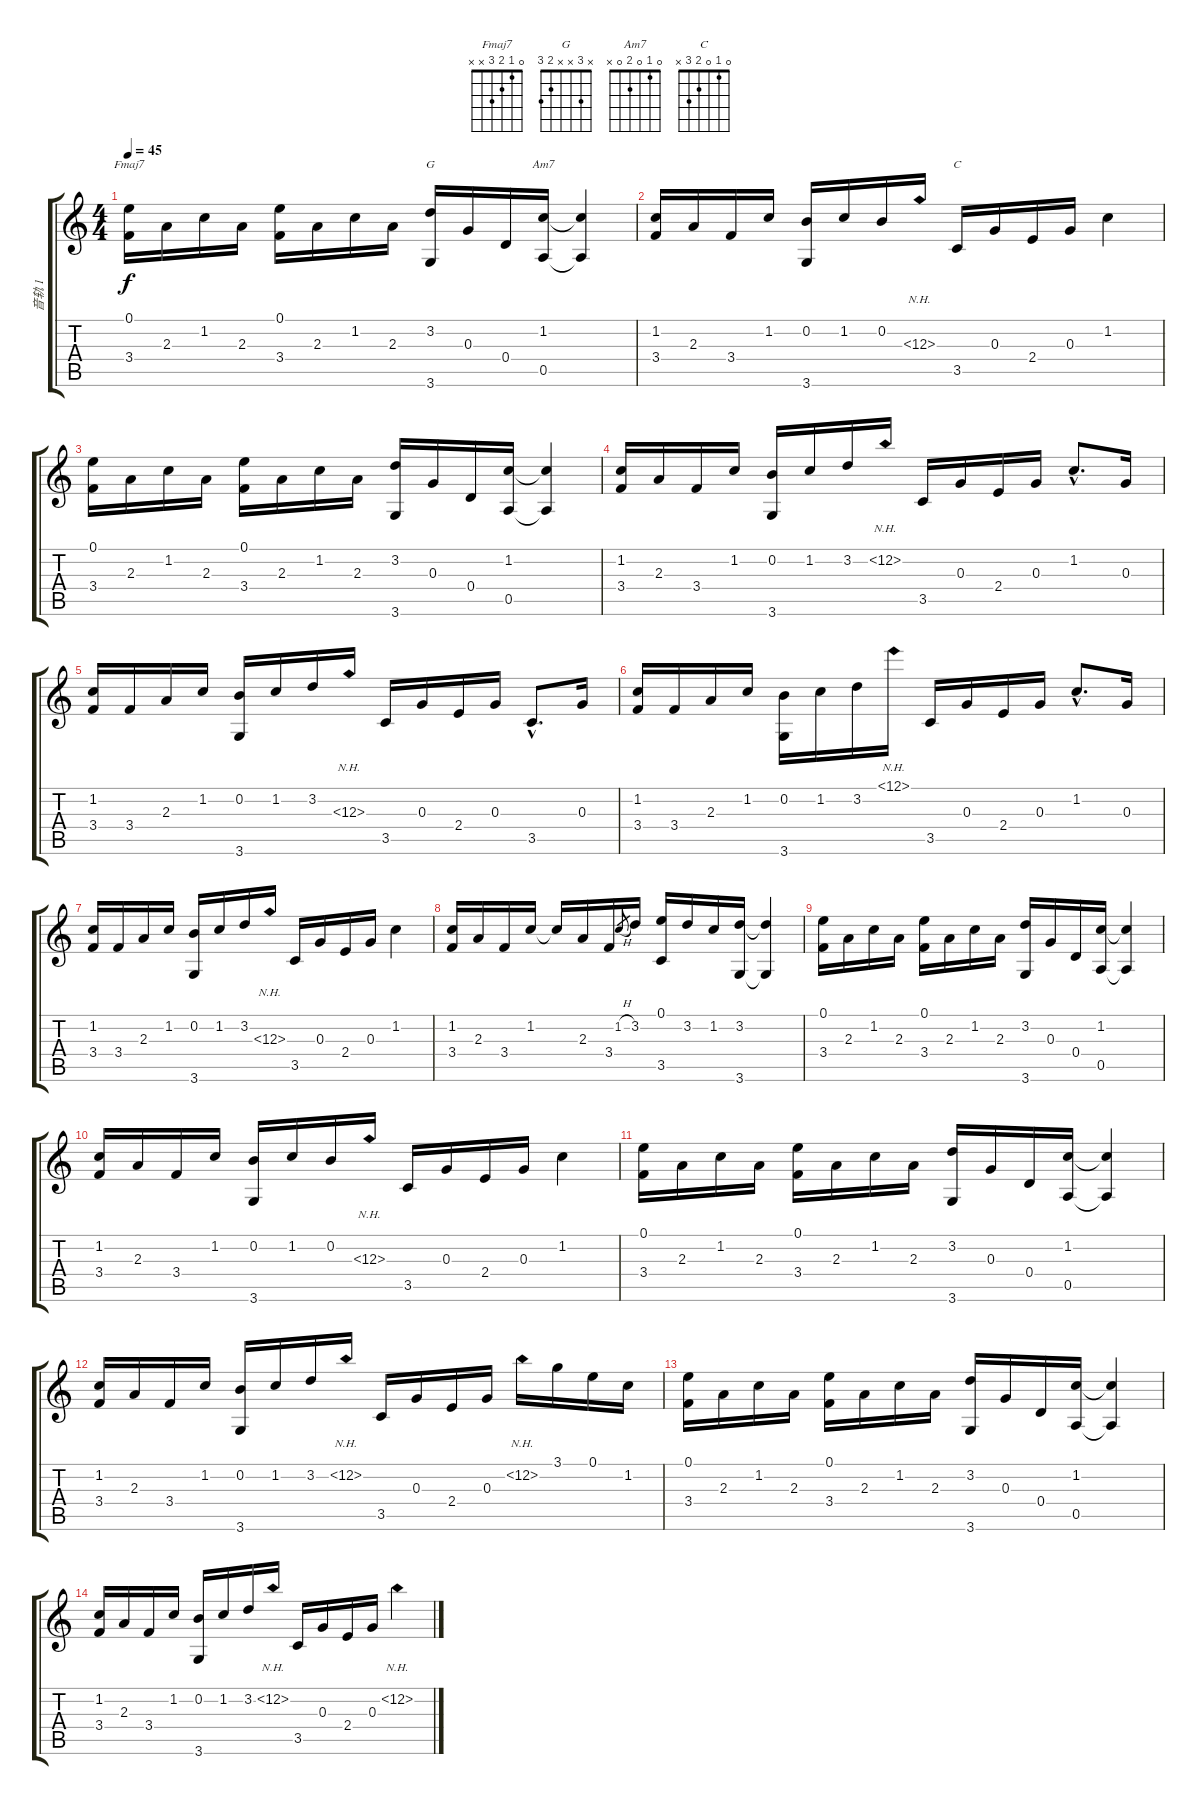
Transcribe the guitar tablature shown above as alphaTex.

\track ("音轨 1" "音轨 1") {instrument acousticguitarnylon}
\staff {score tabs}
\tuning (E4 B3 G3 D3 A2 E2) {hide}
\chord ("Fmaj7" 0 1 2 3 x x)
\chord ("G" x 3 x x 2 3)
\chord ("Am7" 0 1 0 2 0 x)
\chord ("C" 0 1 0 2 3 x)
\ts (4 4)
\tempo 45
\clef g2
\ks c
(0.1 3.4).16{ch "Fmaj7" dy f instrument acousticguitarnylon} 2.3.16 1.2.16 2.3.16 (0.1 3.4).16 2.3.16 1.2.16 2.3.16 (3.2 3.6).16{ch "G"} 0.3.16 0.4.16 (1.2 0.5).16{ch "Am7"} (1.2{t} 0.5{t}).4 |
(1.2 3.4).16 2.3.16 3.4.16 1.2.16 (0.2 3.6).16 1.2.16 0.2.16 0.3{nh}.16 3.5.16{ch "C"} 0.3.16 2.4.16 0.3.16 1.2.4 |
(0.1 3.4).16 2.3.16 1.2.16 2.3.16 (0.1 3.4).16 2.3.16 1.2.16 2.3.16 (3.2 3.6).16 0.3.16 0.4.16 (1.2 0.5).16 (1.2{t} 0.5{t}).4 |
(1.2 3.4).16 2.3.16 3.4.16 1.2.16 (0.2 3.6).16 1.2.16 3.2.16 1.2{nh}.16 3.5.16 0.3.16 2.4.16 0.3.16 1.2{hac}.8{d} 0.3.16 |
(1.2 3.4).16 3.4.16 2.3.16 1.2.16 (0.2 3.6).16 1.2.16 3.2.16 0.3{nh}.16 3.5.16 0.3.16 2.4.16 0.3.16 3.5{hac}.8{d} 0.3.16 |
(1.2 3.4).16 3.4.16 2.3.16 1.2.16 (0.2 3.6).16 1.2.16 3.2.16 0.1{nh}.16 3.5.16 0.3.16 2.4.16 0.3.16 1.2{hac}.8{d} 0.3.16 |
(1.2 3.4).16 3.4.16 2.3.16 1.2.16 (0.2 3.6).16 1.2.16 3.2.16 0.3{nh}.16 3.5.16 0.3.16 2.4.16 0.3.16 1.2.4 |
(1.2 3.4).16 2.3.16 3.4.16 1.2.16 1.2{t}.16 2.3.16 3.4.16 1.2{h}.8{gr} 3.2.16 (0.1 3.5).16 3.2.16 1.2.16 (3.2 3.6).16 (3.2{t} 3.6{t}).4 |
(0.1 3.4).16 2.3.16 1.2.16 2.3.16 (0.1 3.4).16 2.3.16 1.2.16 2.3.16 (3.2 3.6).16 0.3.16 0.4.16 (1.2 0.5).16 (1.2{t} 0.5{t}).4 |
(1.2 3.4).16 2.3.16 3.4.16 1.2.16 (0.2 3.6).16 1.2.16 0.2.16 0.3{nh}.16 3.5.16 0.3.16 2.4.16 0.3.16 1.2.4 |
(0.1 3.4).16 2.3.16 1.2.16 2.3.16 (0.1 3.4).16 2.3.16 1.2.16 2.3.16 (3.2 3.6).16 0.3.16 0.4.16 (1.2 0.5).16 (1.2{t} 0.5{t}).4 |
(1.2 3.4).16 2.3.16 3.4.16 1.2.16 (0.2 3.6).16 1.2.16 3.2.16 1.2{nh}.16 3.5.16 0.3.16 2.4.16 0.3.16 1.2{nh}.16 3.1.16 0.1.16 1.2.16 |
(0.1 3.4).16 2.3.16 1.2.16 2.3.16 (0.1 3.4).16 2.3.16 1.2.16 2.3.16 (3.2 3.6).16 0.3.16 0.4.16 (1.2 0.5).16 (1.2{t} 0.5{t}).4 |
(1.2 3.4).16 2.3.16 3.4.16 1.2.16 (0.2 3.6).16 1.2.16 3.2.16 1.2{nh}.16 3.5.16 0.3.16 2.4.16 0.3.16 1.2{nh}.4
